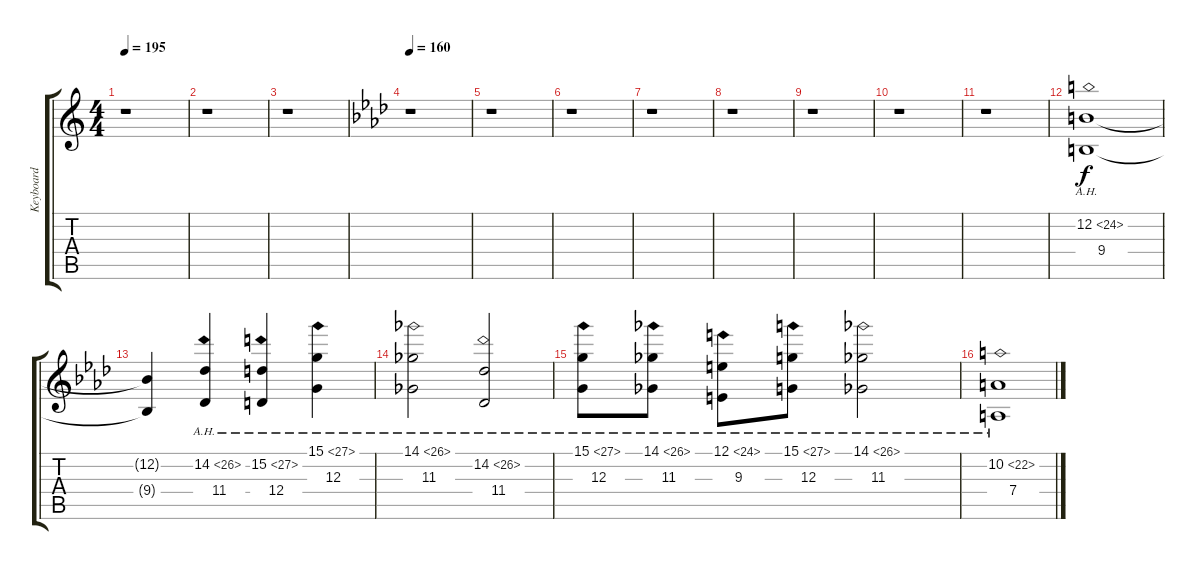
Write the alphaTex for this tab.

\track ("Keyboard" "Keyboard") {instrument brightacousticpiano}
\staff {score tabs}
\tuning (E4 B3 G3 D3 A2 E2) {hide}
\ts (4 4)
\tempo 195
\clef g2
\ks c
r.1{dy f} |
r.1 |
r.1 |
\section ("" "")
\tempo 160
\ks fminor
r.1 |
r.1 |
r.1 |
r.1 |
r.1 |
r.1 |
r.1 |
r.1 |
(12.2{ah 12} 9.4).1{volume 11 instrument churchorgan} |
(12.2{t} 9.4{t}).4 (14.2{ah 12} 11.4).4 (15.2{ah 12} 12.4).4 (15.1{ah 12} 12.3).4 |
(14.1{ah 12} 11.3).2 (14.2{ah 12} 11.4).2 |
(15.1{ah 12} 12.3).8 (14.1{ah 12} 11.3).8 (12.1{ah 12} 9.3).8 (15.1{ah 12} 12.3).8 (14.1{ah 12} 11.3).2 |
(10.2{ah 12} 7.4).1
